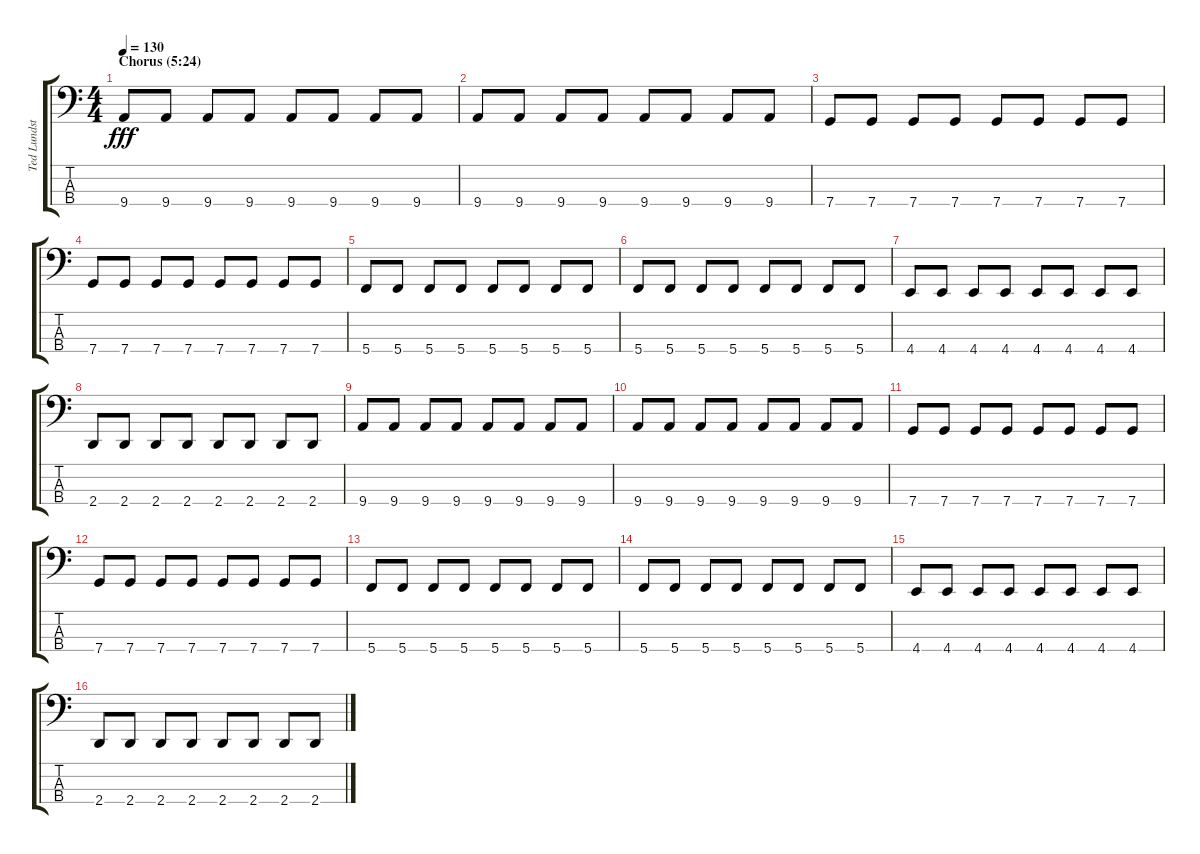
\track ("Ted Lundström" "Ted Lundst") {instrument fretlessbass}
\staff {score tabs}
\tuning (Eb2 Bb1 F1 C1) {hide}
\ts (4 4)
\section ("" "Chorus (5:24)")
\tempo 130
\clef f4
\ks c
9.4.8{dy fff} 9.4.8 9.4.8 9.4.8 9.4.8 9.4.8 9.4.8 9.4.8 |
9.4.8 9.4.8 9.4.8 9.4.8 9.4.8 9.4.8 9.4.8 9.4.8 |
7.4.8 7.4.8 7.4.8 7.4.8 7.4.8 7.4.8 7.4.8 7.4.8 |
7.4.8 7.4.8 7.4.8 7.4.8 7.4.8 7.4.8 7.4.8 7.4.8 |
5.4.8 5.4.8 5.4.8 5.4.8 5.4.8 5.4.8 5.4.8 5.4.8 |
5.4.8 5.4.8 5.4.8 5.4.8 5.4.8 5.4.8 5.4.8 5.4.8 |
4.4.8 4.4.8 4.4.8 4.4.8 4.4.8 4.4.8 4.4.8 4.4.8 |
2.4.8 2.4.8 2.4.8 2.4.8 2.4.8 2.4.8 2.4.8 2.4.8 |
9.4.8 9.4.8 9.4.8 9.4.8 9.4.8 9.4.8 9.4.8 9.4.8 |
9.4.8 9.4.8 9.4.8 9.4.8 9.4.8 9.4.8 9.4.8 9.4.8 |
7.4.8 7.4.8 7.4.8 7.4.8 7.4.8 7.4.8 7.4.8 7.4.8 |
7.4.8 7.4.8 7.4.8 7.4.8 7.4.8 7.4.8 7.4.8 7.4.8 |
5.4.8 5.4.8 5.4.8 5.4.8 5.4.8 5.4.8 5.4.8 5.4.8 |
5.4.8 5.4.8 5.4.8 5.4.8 5.4.8 5.4.8 5.4.8 5.4.8 |
4.4.8 4.4.8 4.4.8 4.4.8 4.4.8 4.4.8 4.4.8 4.4.8 |
2.4.8 2.4.8 2.4.8 2.4.8 2.4.8 2.4.8 2.4.8 2.4.8
